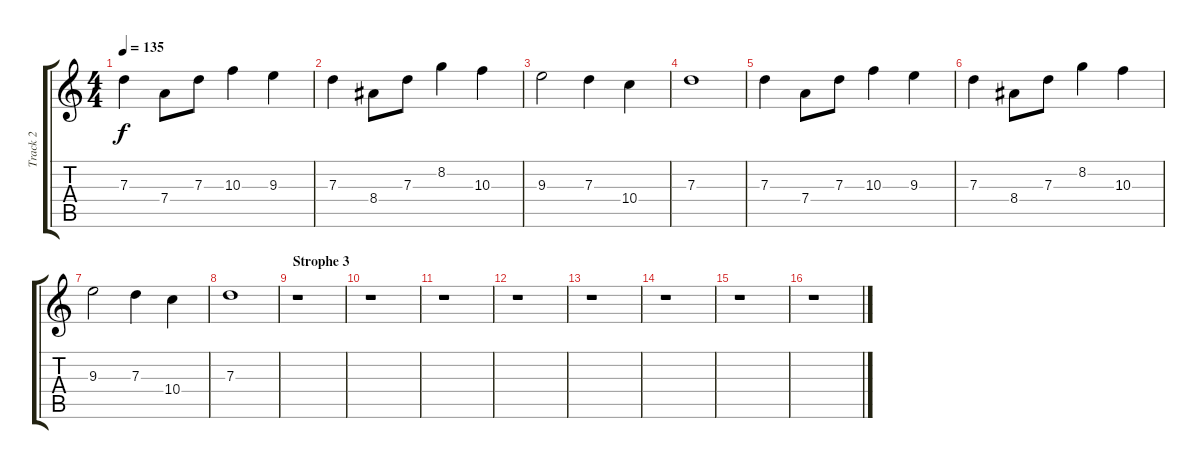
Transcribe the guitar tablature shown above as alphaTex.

\track ("Track 2" "Track 2") {instrument overdrivenguitar}
\staff {score tabs}
\tuning (E4 B3 G3 D3 A2 E2) {hide}
\ts (4 4)
\tempo 135
\clef g2
\ks c
7.3.4{dy f} 7.4.8 7.3.8 10.3.4 9.3.4 |
7.3.4 8.4.8 7.3.8 8.2.4 10.3.4 |
9.3.2 7.3.4 10.4.4 |
7.3.1 |
7.3.4 7.4.8 7.3.8 10.3.4 9.3.4 |
7.3.4 8.4.8 7.3.8 8.2.4 10.3.4 |
9.3.2 7.3.4 10.4.4 |
7.3.1 |
\section ("" "Strophe 3")
r.1 |
r.1 |
r.1 |
r.1 |
r.1 |
r.1 |
r.1 |
r.1
